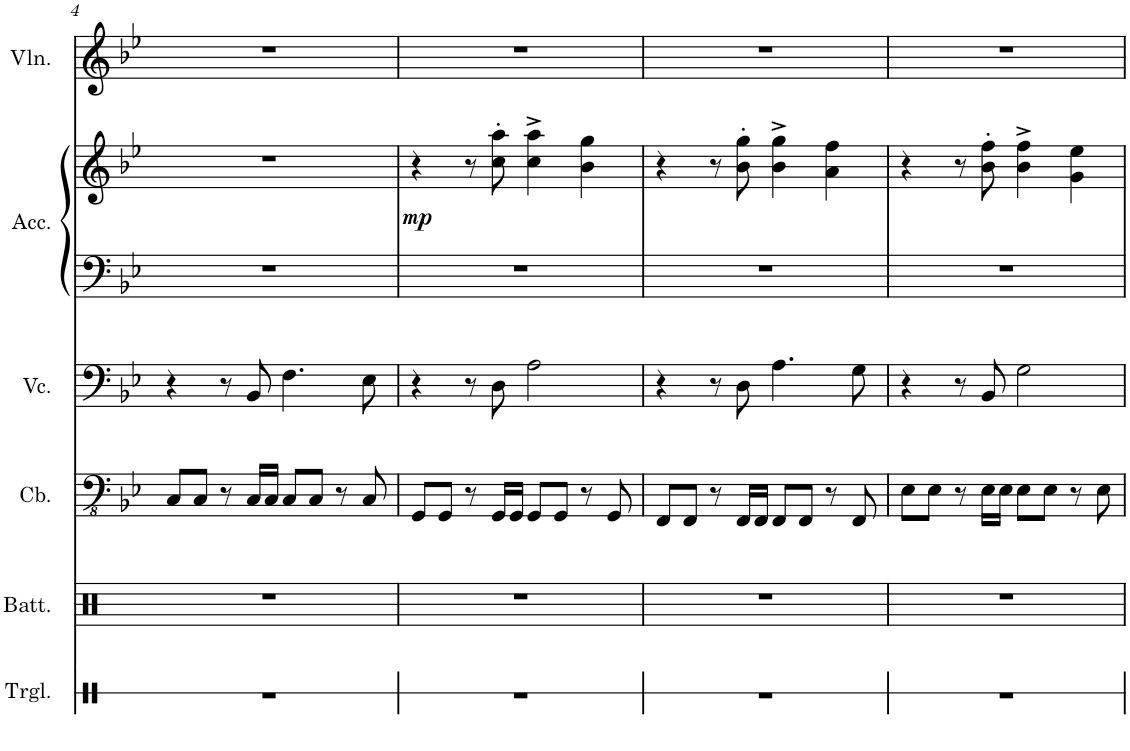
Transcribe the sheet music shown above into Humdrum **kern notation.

**kern	**kern	**kern	**kern	**kern	**kern	**dynam	**kern
*part6	*part5	*part4	*part3	*part2	*part2	*part2	*part1
*staff7	*staff6	*staff5	*staff4	*staff3	*staff2	*staff2/3	*staff1
*I"Triangle	*I"Batterie	*I"Contrebasse	*I"Violoncelle	*I"Accordéon	*	*	*I"Violon
*I'Trgl.	*I'Batt.	*I'Cb.	*I'Vc.	*I'Acc.	*	*	*I'Vln.
!!LO:PB:g=z
*clefX	*clefX	*clefFv4	*clefF4	*clefF4	*clefG2	*	*clefG2
*	*	*Trd7c12	*	*	*	*	*
*k[]	*k[]	*k[b-e-]	*k[b-e-]	*k[b-e-]	*k[b-e-]	*	*k[b-e-]
*M4/4	*M4/4	*M4/4	*M4/4	*M4/4	*M4/4	*	*M4/4
=4	=4	=4	=4	=4	=4	=4	=4
1r	1r	8CC/L	4r	1r	1r	.	1r
.	.	8CC/J	.	.	.	.	.
.	.	8r	8r	.	.	.	.
.	.	16CC/LL	8BB-/	.	.	.	.
.	.	16CC/JJ	.	.	.	.	.
.	.	8CC/L	4.F\	.	.	.	.
.	.	8CC/J	.	.	.	.	.
.	.	8r	.	.	.	.	.
.	.	8CC/	8E-\	.	.	.	.
=5	=5	=5	=5	=5	=5	=5	=5
!	!	!	!	!	!	!LO:DY:b	!
1r	1r	8GGG/L	4r	1r	4r	mp	1r
.	.	8GGG/J	.	.	.	.	.
.	.	8r	8r	.	8r	.	.
.	.	16GGG/LL	8D\	.	8cc\' 8aa\'	.	.
.	.	16GGG/JJ	.	.	.	.	.
.	.	8GGG/L	2A\	.	4cc\^ 4aa\^	.	.
.	.	8GGG/J	.	.	.	.	.
.	.	8r	.	.	4b-\ 4gg\	.	.
.	.	8GGG/	.	.	.	.	.
=6	=6	=6	=6	=6	=6	=6	=6
1r	1r	8FFF/L	4r	1r	4r	.	1r
.	.	8FFF/J	.	.	.	.	.
.	.	8r	8r	.	8r	.	.
.	.	16FFF/LL	8D\	.	8b-\' 8gg\'	.	.
.	.	16FFF/JJ	.	.	.	.	.
.	.	8FFF/L	4.A\	.	4b-\^ 4gg\^	.	.
.	.	8FFF/J	.	.	.	.	.
.	.	8r	.	.	4a\ 4ff\	.	.
.	.	8FFF/	8G\	.	.	.	.
=7	=7	=7	=7	=7	=7	=7	=7
1r	1r	8EE-\L	4r	1r	4r	.	1r
.	.	8EE-\J	.	.	.	.	.
.	.	8r	8r	.	8r	.	.
.	.	16EE-\LL	8BB-/	.	8b-\' 8ff\'	.	.
.	.	16EE-\JJ	.	.	.	.	.
.	.	8EE-\L	2G\	.	4b-\^ 4ff\^	.	.
.	.	8EE-\J	.	.	.	.	.
.	.	8r	.	.	4g\ 4ee-\	.	.
.	.	8EE-\	.	.	.	.	.
=	=	=	=	=	=	=	=
*-	*-	*-	*-	*-	*-	*-	*-
